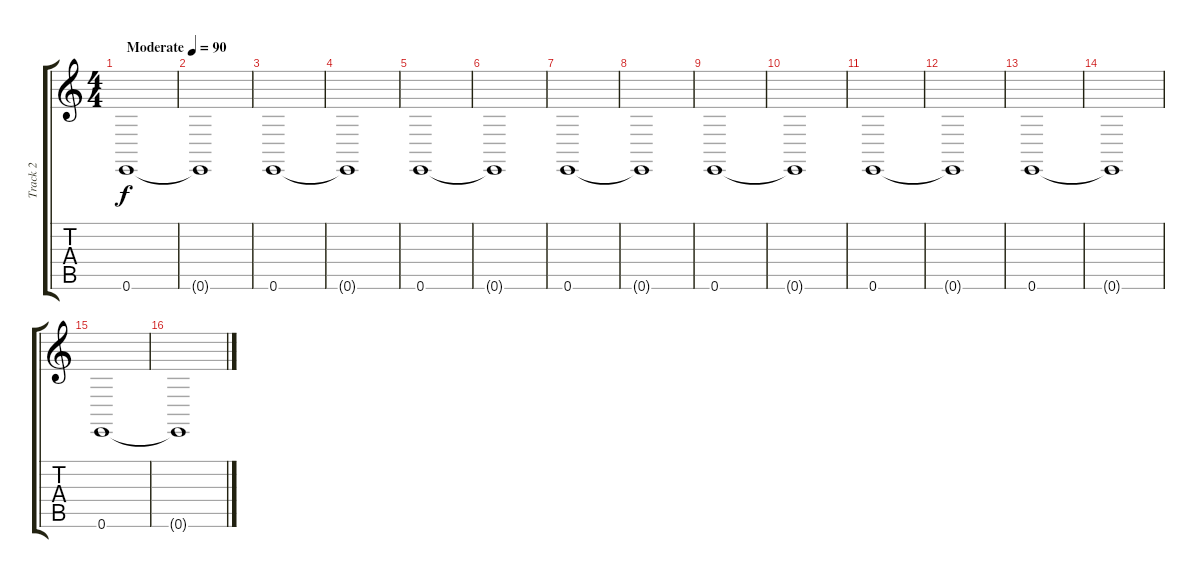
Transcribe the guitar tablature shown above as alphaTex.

\track ("Track 2" "Track 2") {instrument stringensemble1}
\staff {score tabs}
\tuning (E4 B3 G3 D3 A2 E2) {hide}
\ts (4 4)
\tempo (90 "Moderate")
\clef g2
\ks c
0.6.1{dy f instrument stringensemble1} |
0.6{t}.1 |
0.6.1 |
0.6{t}.1 |
0.6.1 |
0.6{t}.1 |
0.6.1 |
0.6{t}.1 |
0.6.1 |
0.6{t}.1 |
0.6.1 |
0.6{t}.1 |
0.6.1 |
0.6{t}.1 |
0.6.1 |
0.6{t}.1
